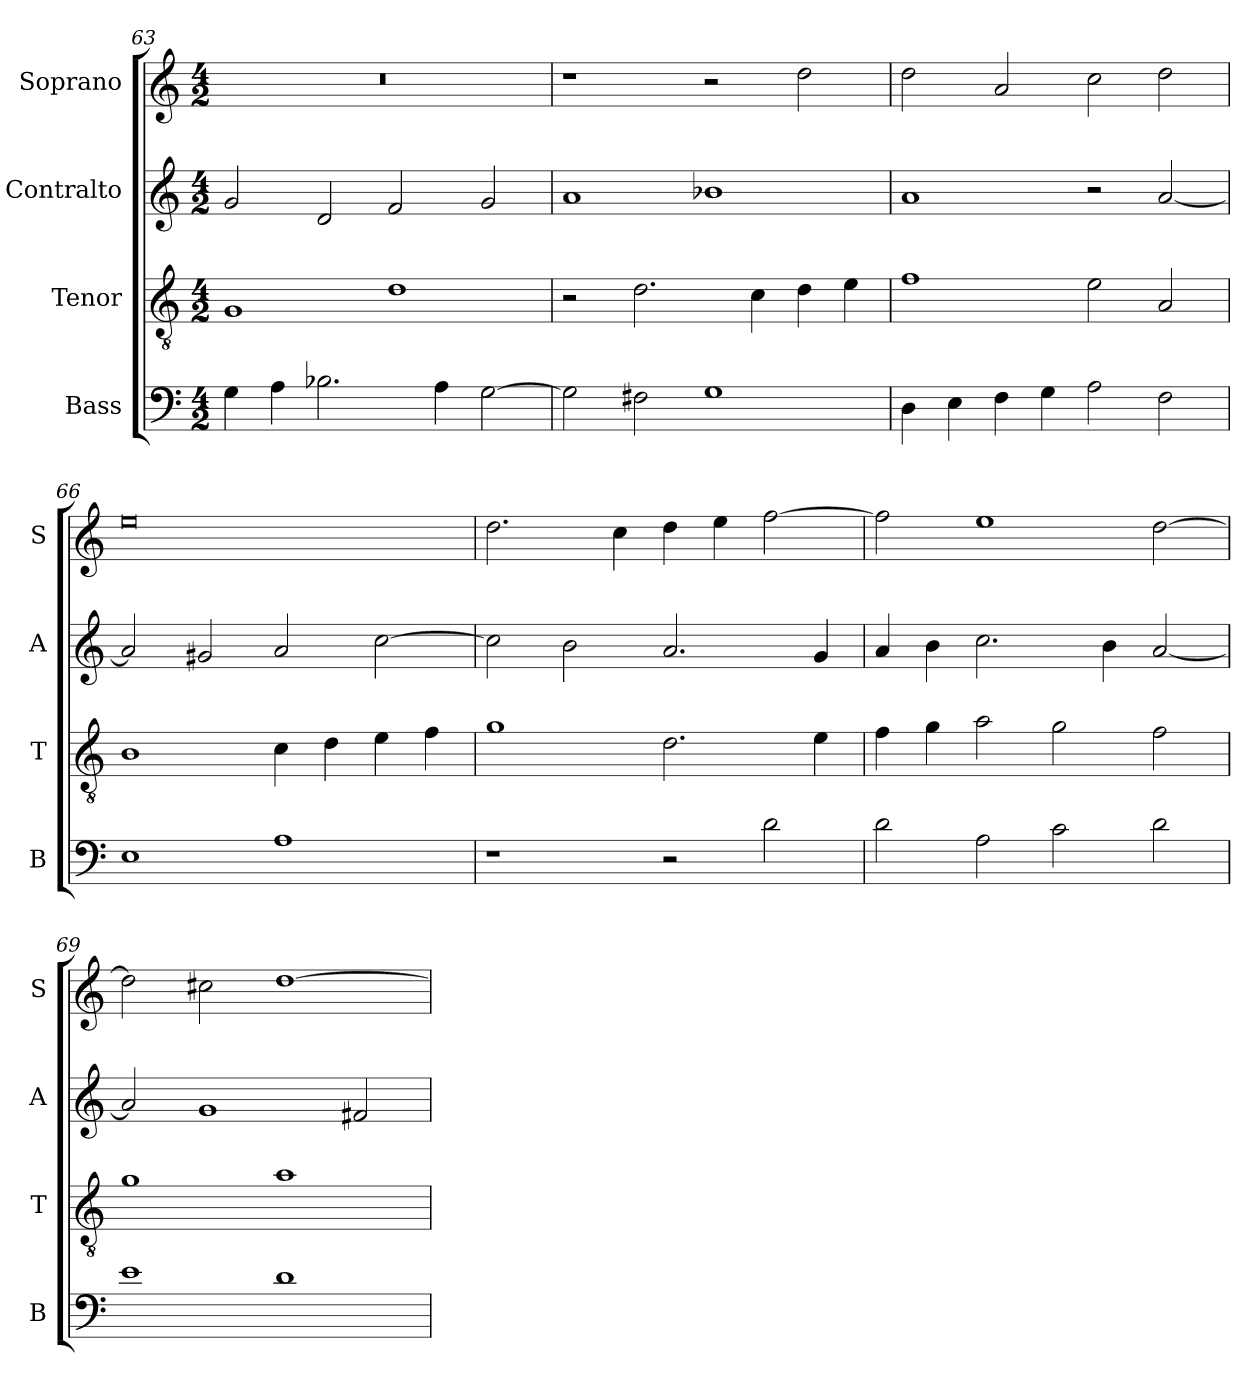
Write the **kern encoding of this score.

**kern	**kern	**kern	**kern
*part4	*part3	*part2	*part1
*staff4	*staff3	*staff2	*staff1
*I"Bass	*I"Tenor	*I"Contralto	*I"Soprano
*I'B	*I'T	*I'A	*I'S
*clefF4	*clefGv2	*clefG2	*clefG2
*k[]	*k[]	*k[]	*k[]
*D:dor	*D:dor	*D:dor	*D:dor
*M4/2	*M4/2	*M4/2	*M4/2
=63	=63	=63	=63
4G	1G	2g	0r
4A	.	.	.
2.B-X	.	2d	.
.	1d	2f	.
4A	.	.	.
[2G	.	2g	.
=64	=64	=64	=64
2G]	2r	1a	1r
2F#X	2.d	.	.
1G	.	1b-X	2r
.	4c	.	.
.	4d	.	2dd
.	4e	.	.
=65	=65	=65	=65
4D	1f	1a	2dd
4E	.	.	.
4F	.	.	2a
4G	.	.	.
2A	2e	2r	2cc
2F	2A	[2a	2dd
=66	=66	=66	=66
1E	1B	2a]	0ee
.	.	2g#X	.
1A	4c	2a	.
.	4d	.	.
.	4e	[2cc	.
.	4f	.	.
=67	=67	=67	=67
1r	1g	2cc]	2.dd
.	.	2b	.
.	.	.	4cc
2r	2.d	2.a	4dd
.	.	.	4ee
2d	.	.	[2ff
.	4e	4g	.
=68	=68	=68	=68
2d	4f	4a	2ff]
.	4g	4b	.
2A	2a	2.cc	1ee
2c	2g	.	.
.	.	4b	.
2d	2f	[2a	[2dd
=69	=69	=69	=69
1e	1g	2a]	2dd]
.	.	1g	2cc#X
1d	1a	.	[1dd
.	.	2f#X	.
=	=	=	=
*-	*-	*-	*-
